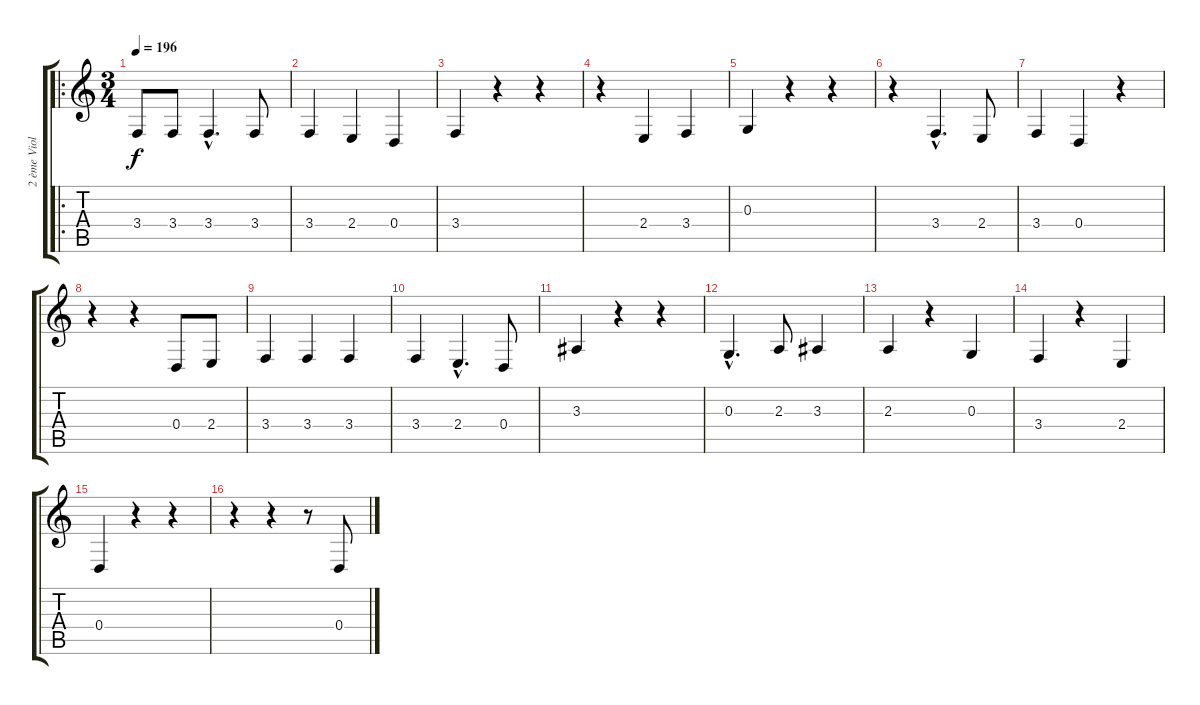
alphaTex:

\track ("2 ème Violon + Chant" "2 ème Viol") {instrument cello}
\staff {score tabs}
\tuning (E4 B3 G3 D3 A2 E2) {hide}
\ro
\ts (3 4)
\tempo 196
\clef g2
\ks c
3.4.8{dy f} 3.4.8 3.4{hac}.4{d} 3.4.8 |
3.4.4 2.4.4 0.4.4 |
3.4.4 r.4 r.4 |
r.4 2.4.4 3.4.4 |
0.3.4 r.4 r.4 |
r.4 3.4{hac}.4{d} 2.4.8 |
3.4.4 0.4.4 r.4 |
r.4 r.4 0.4.8 2.4.8 |
3.4.4 3.4.4 3.4.4 |
3.4.4 2.4{hac}.4{d} 0.4.8 |
3.3.4 r.4 r.4 |
0.3{hac}.4{d} 2.3.8 3.3.4 |
2.3.4 r.4 0.3.4 |
3.4.4 r.4 2.4.4 |
0.4.4 r.4 r.4 |
r.4 r.4 r.8 0.4.8
